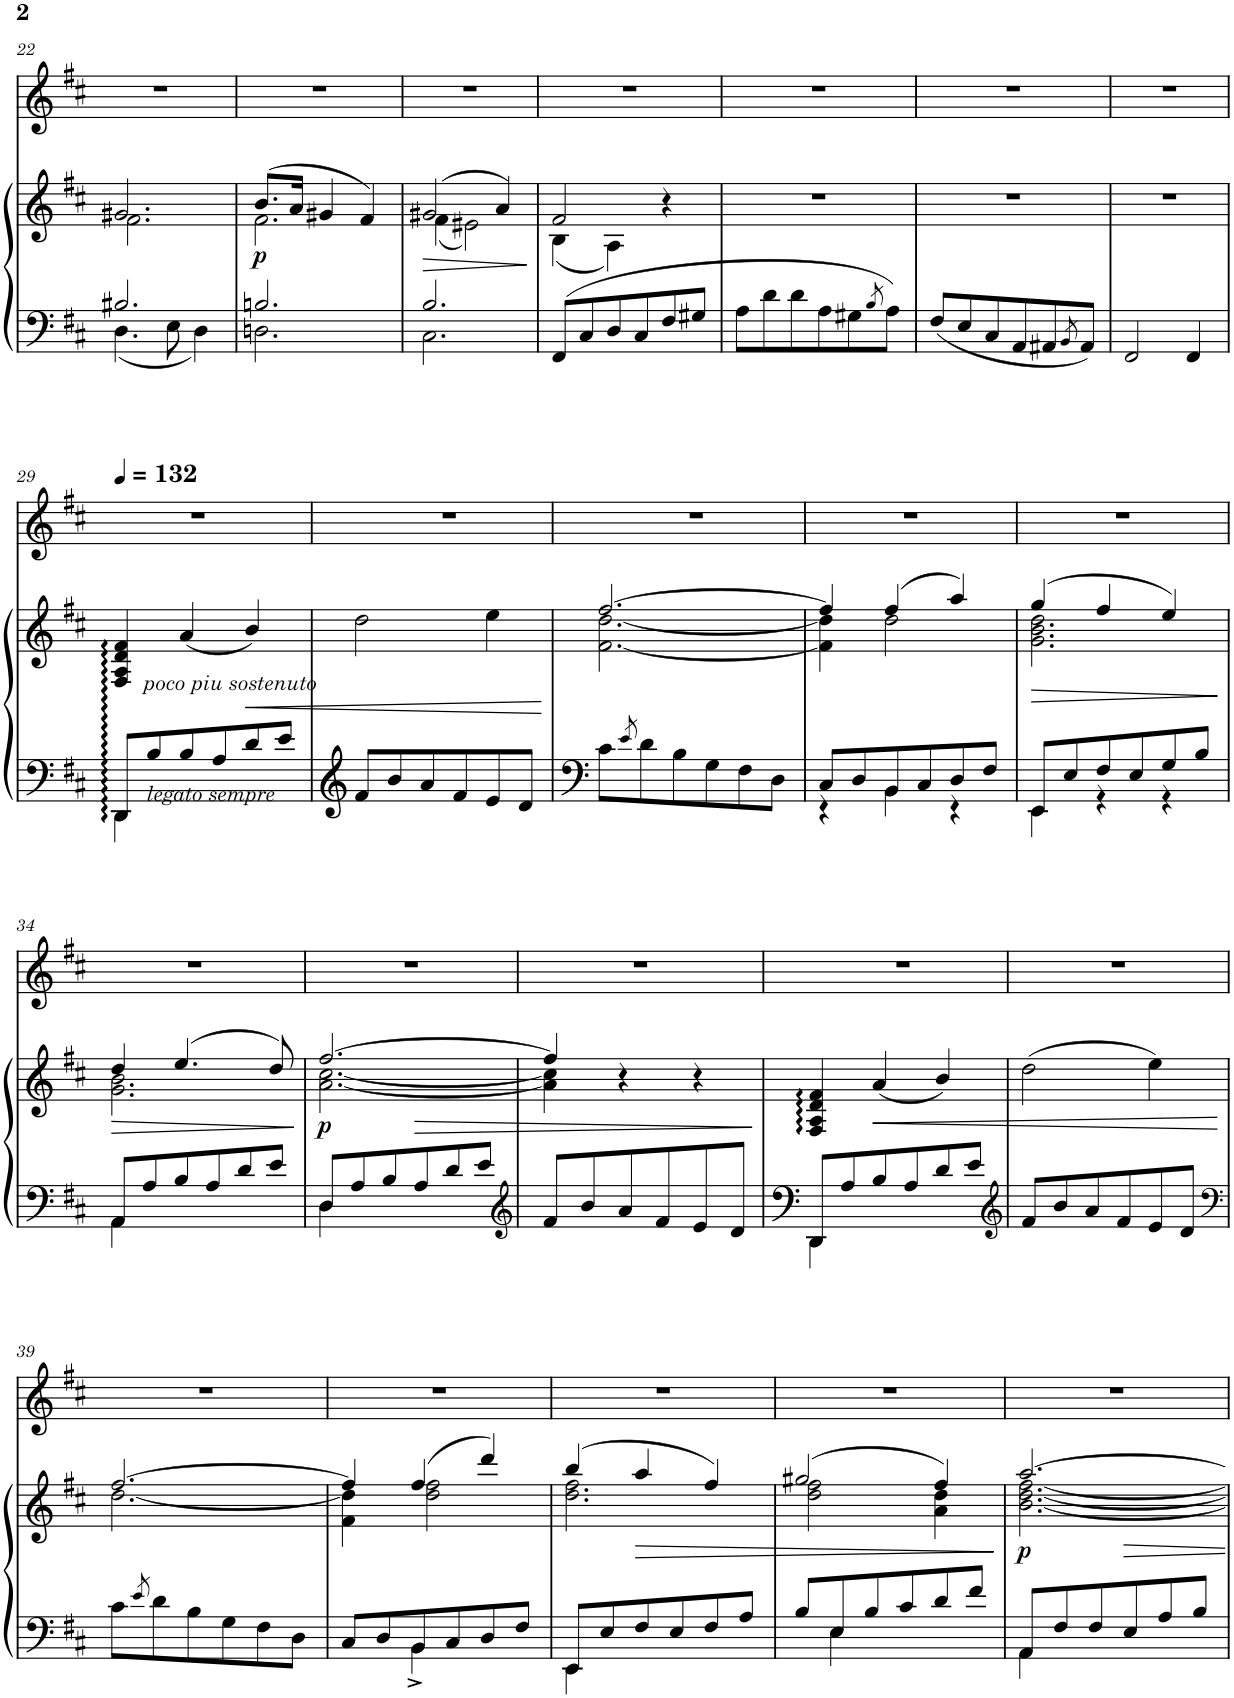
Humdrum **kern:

**kern	**kern	**kern	**dynam
*part1	*part1	*part1	*part1
*staff3	*staff2	*staff1	*staff1/2/3
*I"Piano	*	*	*
*I'Pno.	*	*	*
!!LO:PB:g=z
*clefF4	*clefG2	*clefG2	*
*k[f#c#]	*k[f#c#]	*k[f#c#]	*
*M3/4	*M3/4	*M3/4	*
=22	=22	=22	=22
*^	*^	*	*
4.D\	2.B#X/	2.g#X/	2.f#\	2.r	.
8E\	.	.	.	.	.
4D\	.	.	.	.	.
=23	=23	=23	=23	=23	=23
!	!	!	!	!	!LO:DY:b=2
2.Dn\	2.Bn/	8.b/L	2.f#\	2.r	p
.	.	16a/Jk	.	.	.
.	.	4g#X/	.	.	.
.	.	4f#/	.	.	.
=24	=24	=24	=24	=24	=24
2.C#\	2.B/	4f#\	2g#X/	2.r	.
.	.	2e#X\	.	.	.
.	.	.	4a/	.	.
*v	*v	*	*	*	*
=25	=25	=25	=25	=25
8FF#/L	4B\	2f#/	2.r	.
8C#/	.	.	.	.
8D/	4A\	.	.	.
8C#/	.	.	.	.
8F#/	4r	4ryy	.	.
8G#X/J	.	.	.	.
*	*v	*v	*	*
=26	=26	=26	=26
8A\L	2.r	2.r	.
8d\	.	.	.
8d\	.	.	.
8A\	.	.	.
8G#X\	.	.	.
8qB/	.	.	.
8A\J	.	.	.
=27	=27	=27	=27
8F#/L	2.r	2.r	.
8E/	.	.	.
8C#/	.	.	.
8AA/	.	.	.
8AA#X/	.	.	.
8qBB/	.	.	.
8AA#/J	.	.	.
=28	=28	=28	=28
2FF#/	2.r	2.r	.
4FF#/	.	.	.
!!LO:LB:g=z
=29	=29	=29	=29
*	*	*MM132	*
*^	*	*	*
!	!	!LO:TX:b:i:t=poco piu sostenuto	!	!
!LO:TX:b:i:t=legato sempre	!	!	!	!
4DD\	8DD/L	4F#/ 4A/ 4d/ 4f#/	2.r	.
.	8B/	.	.	.
2ryy	8B/	4a/	.	.
.	8A/	.	.	.
.	8d/	4b/	.	.
.	8e/J	.	.	.
*v	*v	*	*	*
=30	=30	=30	=30
8f#/L	2dd\	2.r	.
8b/	.	.	.
8a/	.	.	.
8f#/	.	.	.
8e/	4ee\	.	.
8d/J	.	.	.
=31	=31	=31	=31
*	*^	*	*
8c#\L	[2.f#\ [2.dd\	[2.ff#/	2.r	.
8qe/	.	.	.	.
8d\	.	.	.	.
8B\	.	.	.	.
8G\	.	.	.	.
8F#\	.	.	.	.
8D\J	.	.	.	.
=32	=32	=32	=32	=32
*^	*	*	*	*
4r	8C#/L	4f#\] 4dd\]	4ff#/]	2.r	.
.	8D/	.	.	.	.
4BB\	8BB/	2dd\	4ff#/	.	.
.	8C#/	.	.	.	.
4r	8D/	.	4aa/	.	.
.	8F#/J	.	.	.	.
=33	=33	=33	=33	=33	=33
4EE\	8EE/L	2.g\ 2.b\ 2.dd\	4gg/	2.r	.
.	8E/	.	.	.	.
4r	8F#/	.	4ff#/	.	.
.	8E/	.	.	.	.
4r	8G/	.	4ee/	.	.
.	8B/J	.	.	.	.
!!LO:LB:g=z
=34	=34	=34	=34	=34	=34
4AA\	8AA/L	2.g\ 2.b\	4dd/	2.r	.
.	8A/	.	.	.	.
2ryy	8B/	.	4.ee/	.	.
.	8A/	.	.	.	.
.	8d/	.	.	.	.
.	8e/J	.	8dd/	.	.
=35	=35	=35	=35	=35	=35
!	!	!	!	!	!LO:DY:b=2
4D\	8D/L	[2.a\ [2.cc#\	[2.ff#/	2.r	p
.	8A/	.	.	.	.
2ryy	8B/	.	.	.	.
.	8A/	.	.	.	.
.	8d/	.	.	.	.
.	8e/J	.	.	.	.
*v	*v	*	*	*	*
=36	=36	=36	=36	=36
*clefG2	*	*	*	*
8f#/L	4a\] 4cc#\]	4ff#/]	2.r	.
8b/	.	.	.	.
8a/	4r	2ryy	.	.
8f#/	.	.	.	.
8e/	4r	.	.	.
8d/J	.	.	.	.
*	*v	*v	*	*
=37	=37	=37	=37
*^	*	*	*
4DD\	8DD/L	4F#/ 4A/ 4d/ 4f#/	2.r	.
.	8A/	.	.	.
2ryy	8B/	4a/	.	.
.	8A/	.	.	.
.	8d/	4b/	.	.
.	8e/J	.	.	.
*v	*v	*	*	*
=38	=38	=38	=38
*clefG2	*	*	*
8f#/L	2dd\	2.r	.
8b/	.	.	.
8a/	.	.	.
8f#/	.	.	.
8e/	4ee\	.	.
8d/J	.	.	.
!!LO:LB:g=z
=39	=39	=39	=39
*clefF4	*	*	*
*	*^	*	*
8c#\L	[2.dd\	[2.ff#/	2.r	.
8qe/	.	.	.	.
8d\	.	.	.	.
8B\	.	.	.	.
8G\	.	.	.	.
8F#\	.	.	.	.
8D\J	.	.	.	.
=40	=40	=40	=40	=40
*^	*	*	*	*
4ryy	8C#/L	4f#\ 4dd\]	4ff#/]	2.r	.
.	8D/	.	.	.	.
4BB^\	8BB/	2dd\ 2ff#\	4ff#/	.	.
.	8C#/	.	.	.	.
4ryy	8D/	.	4ddd/	.	.
.	8F#/J	.	.	.	.
=41	=41	=41	=41	=41	=41
4EE\	8EE/L	2.dd\ 2.ff#\	4bb/	2.r	.
.	8E/	.	.	.	.
2ryy	8F#/	.	4aa/	.	.
.	8E/	.	.	.	.
.	8F#/	.	4ff#/	.	.
.	8A/J	.	.	.	.
=42	=42	=42	=42	=42	=42
8ryy	8B/L	2dd\ 2ff#\	2gg#X/	2.r	.
4E\	8E/	.	.	.	.
.	8B/	.	.	.	.
4.ryy	8c#/	.	.	.	.
.	8d/	4a\ 4dd\	4ff#/	.	.
.	8f#/J	.	.	.	.
=43	=43	=43	=43	=43	=43
!	!	!	!	!	!LO:DY:b=2
4AA\	8AA/L	[2.b\ [2.dd\ [2.ff#\	[2.aa/	2.r	p
.	8F#/	.	.	.	.
2ryy	8F#/	.	.	.	.
.	8E/	.	.	.	.
.	8A/	.	.	.	.
.	8B/J	.	.	.	.
*v	*v	*	*	*	*
*	*v	*v	*	*
=	=	=	=
*-	*-	*-	*-
